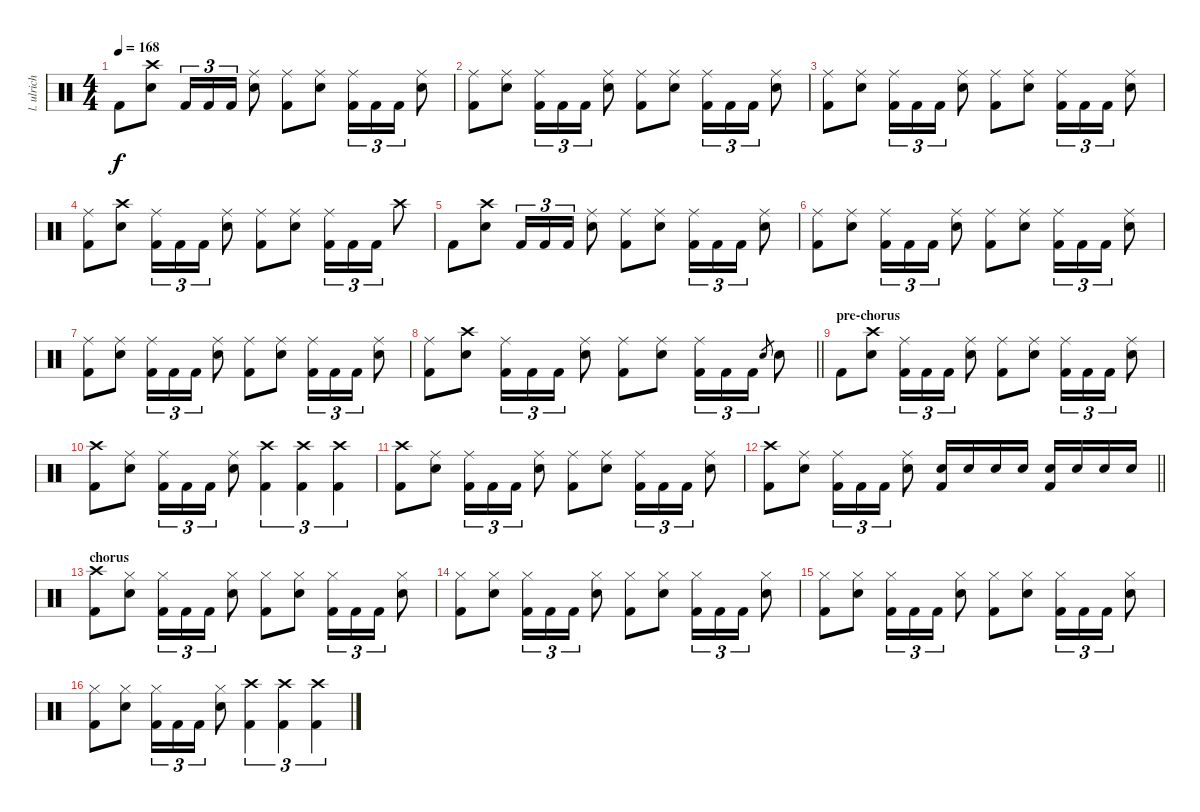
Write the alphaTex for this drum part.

\track ("l. ulrich - drums" "l. ulrich ") {instrument percussion}
\staff {score}
\articulation defaults
\ts (4 4)
\tempo 168
\clef neutral
\ks c "Kick (hit) 2".8{dy f}
("Crash high (hit)" "Snare (hit) 2").8 "Kick (hit) 2".16{tu (3 2)} "Kick (hit) 2".16{tu (3 2)} "Kick (hit) 2".16{tu (3 2)} ("Ride (middle)" "Snare (hit) 2").8 ("Ride (middle)" "Kick (hit) 2").8 ("Ride (middle)" "Snare (hit) 2").8 ("Ride (middle)" "Kick (hit) 2").16{tu (3 2)} "Kick (hit) 2".16{tu (3 2)} "Kick (hit) 2".16{tu (3 2)} ("Ride (middle)" "Snare (hit) 2").8 |
("Ride (middle)" "Kick (hit) 2").8 ("Ride (middle)" "Snare (hit) 2").8 ("Ride (middle)" "Kick (hit) 2").16{tu (3 2)} "Kick (hit) 2".16{tu (3 2)} "Kick (hit) 2".16{tu (3 2)} ("Ride (middle)" "Snare (hit) 2").8 ("Ride (middle)" "Kick (hit) 2").8 ("Ride (middle)" "Snare (hit) 2").8 ("Ride (middle)" "Kick (hit) 2").16{tu (3 2)} "Kick (hit) 2".16{tu (3 2)} "Kick (hit) 2".16{tu (3 2)} ("Ride (middle)" "Snare (hit) 2").8 |
("Ride (middle)" "Kick (hit) 2").8 ("Ride (middle)" "Snare (hit) 2").8 ("Ride (middle)" "Kick (hit) 2").16{tu (3 2)} "Kick (hit) 2".16{tu (3 2)} "Kick (hit) 2".16{tu (3 2)} ("Ride (middle)" "Snare (hit) 2").8 ("Ride (middle)" "Kick (hit) 2").8 ("Ride (middle)" "Snare (hit) 2").8 ("Ride (middle)" "Kick (hit) 2").16{tu (3 2)} "Kick (hit) 2".16{tu (3 2)} "Kick (hit) 2".16{tu (3 2)} ("Ride (middle)" "Snare (hit) 2").8 |
("Ride (middle)" "Kick (hit) 2").8 ("Crash high (hit)" "Snare (hit) 2").8 ("Ride (middle)" "Kick (hit) 2").16{tu (3 2)} "Kick (hit) 2".16{tu (3 2)} "Kick (hit) 2".16{tu (3 2)} ("Ride (middle)" "Snare (hit) 2").8 ("Ride (middle)" "Kick (hit) 2").8 ("Ride (middle)" "Snare (hit) 2").8 ("Ride (middle)" "Kick (hit) 2").16{tu (3 2)} "Kick (hit) 2".16{tu (3 2)} "Kick (hit) 2".16{tu (3 2)} "Crash high (hit)".8 |
"Kick (hit) 2".8 ("Crash high (hit)" "Snare (hit) 2").8 "Kick (hit) 2".16{tu (3 2)} "Kick (hit) 2".16{tu (3 2)} "Kick (hit) 2".16{tu (3 2)} ("Ride (middle)" "Snare (hit) 2").8 ("Ride (middle)" "Kick (hit) 2").8 ("Ride (middle)" "Snare (hit) 2").8 ("Ride (middle)" "Kick (hit) 2").16{tu (3 2)} "Kick (hit) 2".16{tu (3 2)} "Kick (hit) 2".16{tu (3 2)} ("Ride (middle)" "Snare (hit) 2").8 |
("Ride (middle)" "Kick (hit) 2").8 ("Ride (middle)" "Snare (hit) 2").8 ("Ride (middle)" "Kick (hit) 2").16{tu (3 2)} "Kick (hit) 2".16{tu (3 2)} "Kick (hit) 2".16{tu (3 2)} ("Ride (middle)" "Snare (hit) 2").8 ("Ride (middle)" "Kick (hit) 2").8 ("Ride (middle)" "Snare (hit) 2").8 ("Ride (middle)" "Kick (hit) 2").16{tu (3 2)} "Kick (hit) 2".16{tu (3 2)} "Kick (hit) 2".16{tu (3 2)} ("Ride (middle)" "Snare (hit) 2").8 |
("Ride (middle)" "Kick (hit) 2").8 ("Ride (middle)" "Snare (hit) 2").8 ("Ride (middle)" "Kick (hit) 2").16{tu (3 2)} "Kick (hit) 2".16{tu (3 2)} "Kick (hit) 2".16{tu (3 2)} ("Ride (middle)" "Snare (hit) 2").8 ("Ride (middle)" "Kick (hit) 2").8 ("Ride (middle)" "Snare (hit) 2").8 ("Ride (middle)" "Kick (hit) 2").16{tu (3 2)} "Kick (hit) 2".16{tu (3 2)} "Kick (hit) 2".16{tu (3 2)} ("Ride (middle)" "Snare (hit) 2").8 |
\barLineRight lightlight
("Ride (middle)" "Kick (hit) 2").8 ("Crash high (hit)" "Snare (hit) 2").8 ("Ride (middle)" "Kick (hit) 2").16{tu (3 2)} "Kick (hit) 2".16{tu (3 2)} "Kick (hit) 2".16{tu (3 2)} ("Ride (middle)" "Snare (hit) 2").8 ("Ride (middle)" "Kick (hit) 2").8 ("Ride (middle)" "Snare (hit) 2").8 ("Ride (middle)" "Kick (hit) 2").16{tu (3 2)} "Kick (hit) 2".16{tu (3 2)} "Kick (hit) 2".16{tu (3 2)} "Snare (hit) 2".8{gr} "Snare (hit) 2".8 |
\section ("" "pre-chorus")
"Kick (hit) 2".8 ("Crash high (hit)" "Snare (hit) 2").8 ("Ride (middle)" "Kick (hit) 2").16{tu (3 2)} "Kick (hit) 2".16{tu (3 2)} "Kick (hit) 2".16{tu (3 2)} ("Ride (middle)" "Snare (hit) 2").8 ("Ride (middle)" "Kick (hit) 2").8 ("Ride (middle)" "Snare (hit) 2").8 ("Ride (middle)" "Kick (hit) 2").16{tu (3 2)} "Kick (hit) 2".16{tu (3 2)} "Kick (hit) 2".16{tu (3 2)} ("Ride (middle)" "Snare (hit) 2").8 |
("Crash high (hit)" "Kick (hit) 2").8 ("Ride (middle)" "Snare (hit) 2").8 ("Ride (middle)" "Kick (hit) 2").16{tu (3 2)} "Kick (hit) 2".16{tu (3 2)} "Kick (hit) 2".16{tu (3 2)} ("Ride (middle)" "Snare (hit) 2").8 ("Crash high (hit)" "Kick (hit) 2").4{tu (3 2)} ("Crash high (hit)" "Kick (hit) 2").4{tu (3 2)} ("Crash high (hit)" "Kick (hit) 2").4{tu (3 2)} |
("Crash high (hit)" "Kick (hit) 2").8 ("Ride (middle)" "Snare (hit) 2").8 ("Ride (middle)" "Kick (hit) 2").16{tu (3 2)} "Kick (hit) 2".16{tu (3 2)} "Kick (hit) 2".16{tu (3 2)} ("Ride (middle)" "Snare (hit) 2").8 ("Ride (middle)" "Kick (hit) 2").8 ("Ride (middle)" "Snare (hit) 2").8 ("Ride (middle)" "Kick (hit) 2").16{tu (3 2)} "Kick (hit) 2".16{tu (3 2)} "Kick (hit) 2".16{tu (3 2)} ("Ride (middle)" "Snare (hit) 2").8 |
\barLineRight lightlight
("Crash high (hit)" "Kick (hit) 2").8 ("Ride (middle)" "Snare (hit) 2").8 ("Ride (middle)" "Kick (hit) 2").16{tu (3 2)} "Kick (hit) 2".16{tu (3 2)} "Kick (hit) 2".16{tu (3 2)} ("Ride (middle)" "Snare (hit) 2").8 ("Snare (hit) 2" "Kick (hit) 2").16 "Snare (hit) 2".16 "Snare (hit) 2".16 "Snare (hit) 2".16 ("Snare (hit) 2" "Kick (hit) 2").16 "Snare (hit) 2".16 "Snare (hit) 2".16 "Snare (hit) 2".16 |
\section ("" "chorus")
("Crash high (hit)" "Kick (hit) 2").8 ("Hi-Hat (closed)" "Snare (hit) 2").8 ("Hi-Hat (closed)" "Kick (hit) 2").16{tu (3 2)} "Kick (hit) 2".16{tu (3 2)} "Kick (hit) 2".16{tu (3 2)} ("Hi-Hat (closed)" "Snare (hit) 2").8 ("Hi-Hat (closed)" "Kick (hit) 2").8 ("Hi-Hat (closed)" "Snare (hit) 2").8 ("Hi-Hat (closed)" "Kick (hit) 2").16{tu (3 2)} "Kick (hit) 2".16{tu (3 2)} "Kick (hit) 2".16{tu (3 2)} ("Hi-Hat (closed)" "Snare (hit) 2").8 |
("Hi-Hat (closed)" "Kick (hit) 2").8 ("Hi-Hat (closed)" "Snare (hit) 2").8 ("Hi-Hat (closed)" "Kick (hit) 2").16{tu (3 2)} "Kick (hit) 2".16{tu (3 2)} "Kick (hit) 2".16{tu (3 2)} ("Hi-Hat (closed)" "Snare (hit) 2").8 ("Hi-Hat (closed)" "Kick (hit) 2").8 ("Hi-Hat (closed)" "Snare (hit) 2").8 ("Hi-Hat (closed)" "Kick (hit) 2").16{tu (3 2)} "Kick (hit) 2".16{tu (3 2)} "Kick (hit) 2".16{tu (3 2)} ("Hi-Hat (closed)" "Snare (hit) 2").8 |
("Hi-Hat (closed)" "Kick (hit) 2").8 ("Hi-Hat (closed)" "Snare (hit) 2").8 ("Hi-Hat (closed)" "Kick (hit) 2").16{tu (3 2)} "Kick (hit) 2".16{tu (3 2)} "Kick (hit) 2".16{tu (3 2)} ("Hi-Hat (closed)" "Snare (hit) 2").8 ("Hi-Hat (closed)" "Kick (hit) 2").8 ("Hi-Hat (closed)" "Snare (hit) 2").8 ("Hi-Hat (closed)" "Kick (hit) 2").16{tu (3 2)} "Kick (hit) 2".16{tu (3 2)} "Kick (hit) 2".16{tu (3 2)} ("Hi-Hat (closed)" "Snare (hit) 2").8 |
("Hi-Hat (closed)" "Kick (hit) 2").8 ("Hi-Hat (closed)" "Snare (hit) 2").8 ("Hi-Hat (closed)" "Kick (hit) 2").16{tu (3 2)} "Kick (hit) 2".16{tu (3 2)} "Kick (hit) 2".16{tu (3 2)} ("Hi-Hat (closed)" "Snare (hit) 2").8 ("Crash high (hit)" "Kick (hit) 2").4{tu (3 2)} ("Crash high (hit)" "Kick (hit) 2").4{tu (3 2)} ("Crash high (hit)" "Kick (hit) 2").4{tu (3 2)}
